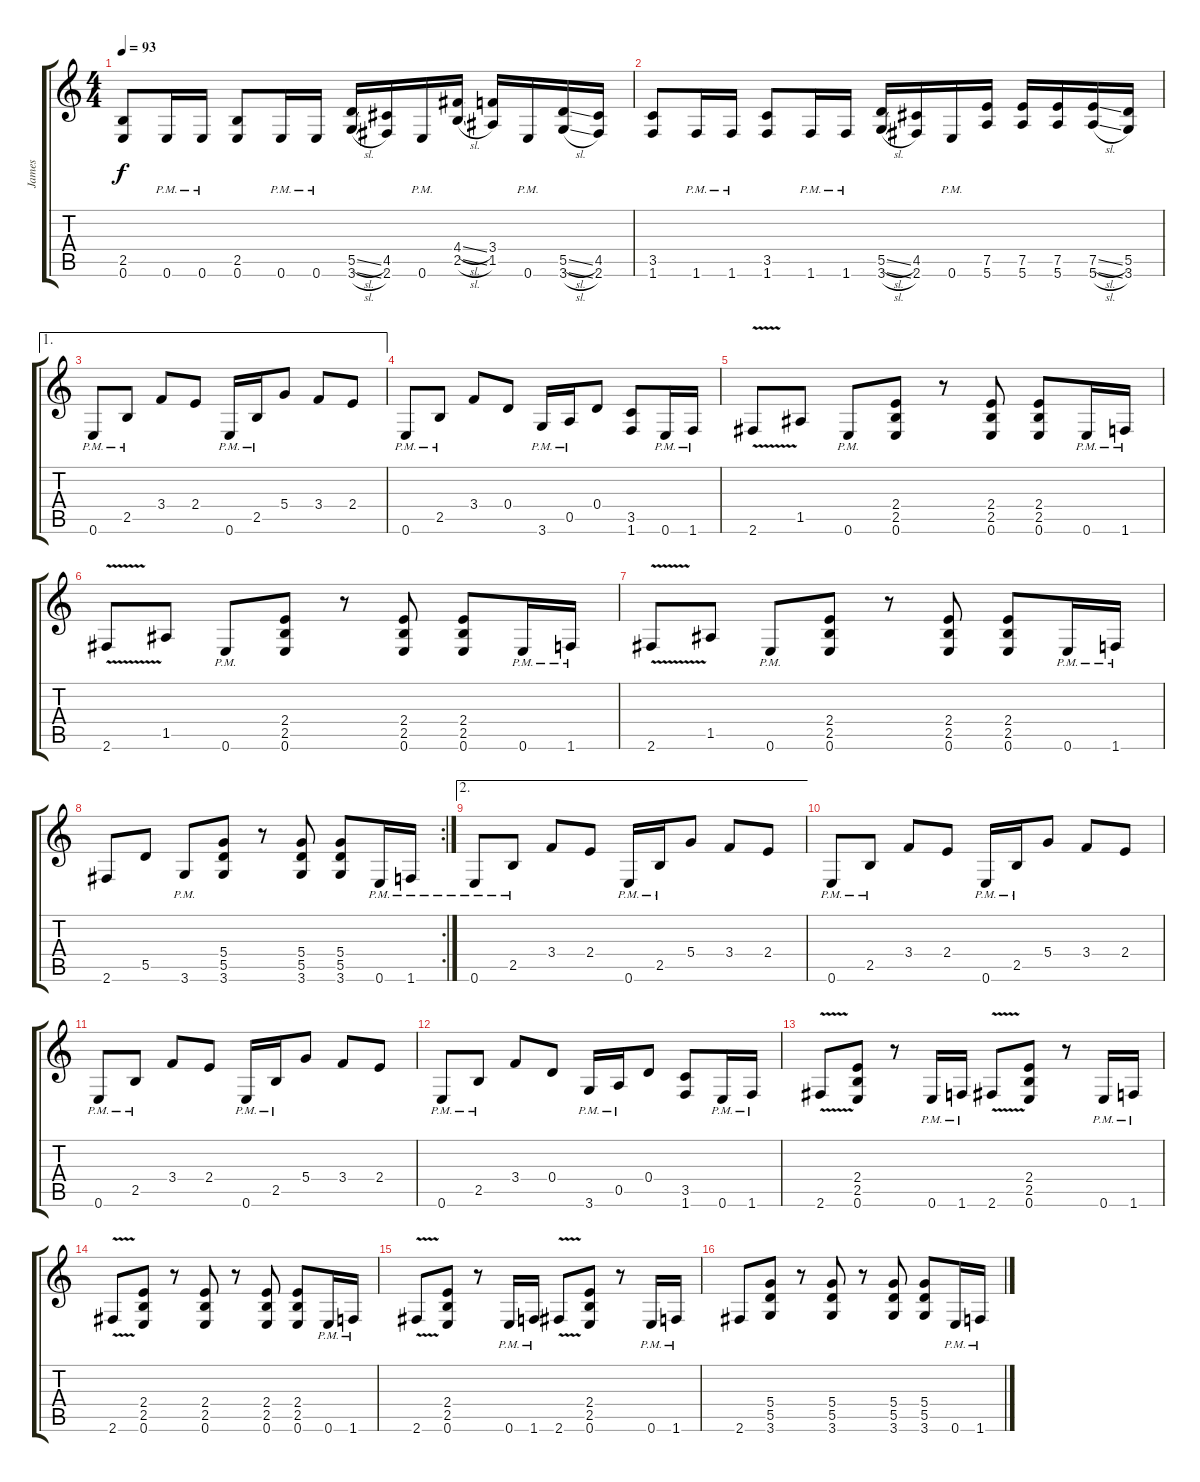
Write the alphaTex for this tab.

\track ("James" "James") {instrument overdrivenguitar}
\staff {score tabs}
\tuning (E4 B3 G3 D3 A2 E2) {hide}
\ts (4 4)
\tempo 93
\clef g2
\ks c
(2.5 0.6).8{dy f} 0.6{pm}.16 0.6{pm}.16 (2.5 0.6).8 0.6{pm}.16 0.6{pm}.16 (5.5{sl} 3.6{sl}).16 (4.5 2.6).16 0.6{pm}.16 (4.4{sl} 2.5{sl}).16 (3.4 1.5).16 0.6{pm}.16 (5.5{sl} 3.6{sl}).16 (4.5 2.6).16 |
(3.5 1.6).8 1.6{pm}.16 1.6{pm}.16 (3.5 1.6).8 1.6{pm}.16 1.6{pm}.16 (5.5{sl} 3.6{sl}).16 (4.5 2.6).16 0.6{pm}.16 (7.5 5.6).16 (7.5 5.6).16 (7.5 5.6).16 (7.5{sl} 5.6{sl}).16 (5.5 3.6).16 |
\ae 1
0.6{pm}.8 2.5{pm}.8 3.4.8 2.4.8 0.6{pm}.16 2.5{pm}.16 5.4.8 3.4.8 2.4.8 |
0.6{pm}.8 2.5{pm}.8 3.4.8 0.4.8 3.6{pm}.16 0.5{pm}.16 0.4.8 (3.5 1.6).8 0.6{pm}.16 1.6{pm}.16 |
2.6{v}.8 1.5.8 0.6{pm}.8 (2.4 2.5 0.6).8 r.8 (2.4 2.5 0.6).8 (2.4 2.5 0.6).8 0.6{pm}.16 1.6{pm}.16 |
2.6{v}.8 1.5.8 0.6{pm}.8 (2.4 2.5 0.6).8 r.8 (2.4 2.5 0.6).8 (2.4 2.5 0.6).8 0.6{pm}.16 1.6{pm}.16 |
2.6{v}.8 1.5.8 0.6{pm}.8 (2.4 2.5 0.6).8 r.8 (2.4 2.5 0.6).8 (2.4 2.5 0.6).8 0.6{pm}.16 1.6{pm}.16 |
\rc 2
2.6.8 5.5.8 3.6{pm}.8 (5.4 5.5 3.6).8 r.8 (5.4 5.5 3.6).8 (5.4 5.5 3.6).8 0.6{pm}.16 1.6{pm}.16 |
\ae 2
0.6{pm}.8 2.5{pm}.8 3.4.8 2.4.8 0.6{pm}.16 2.5{pm}.16 5.4.8 3.4.8 2.4.8 |
0.6{pm}.8 2.5{pm}.8 3.4.8 2.4.8 0.6{pm}.16 2.5{pm}.16 5.4.8 3.4.8 2.4.8 |
0.6{pm}.8 2.5{pm}.8 3.4.8 2.4.8 0.6{pm}.16 2.5{pm}.16 5.4.8 3.4.8 2.4.8 |
0.6{pm}.8 2.5{pm}.8 3.4.8 0.4.8 3.6{pm}.16 0.5{pm}.16 0.4.8 (3.5 1.6).8 0.6{pm}.16 1.6{pm}.16 |
2.6{v}.8 (2.4 2.5 0.6).8 r.8 0.6{pm}.16 1.6{pm}.16 2.6{v}.8 (2.4 2.5 0.6).8 r.8 0.6{pm}.16 1.6{pm}.16 |
2.6{v}.8 (2.4 2.5 0.6).8 r.8 (2.4 2.5 0.6).8 r.8 (2.4 2.5 0.6).8 (2.4 2.5 0.6).8 0.6{pm}.16 1.6{pm}.16 |
2.6{v}.8 (2.4 2.5 0.6).8 r.8 0.6{pm}.16 1.6{pm}.16 2.6{v}.8 (2.4 2.5 0.6).8 r.8 0.6{pm}.16 1.6{pm}.16 |
2.6.8 (5.4 5.5 3.6).8 r.8 (5.4 5.5 3.6).8 r.8 (5.4 5.5 3.6).8 (5.4 5.5 3.6).8 0.6{pm}.16 1.6{pm}.16
